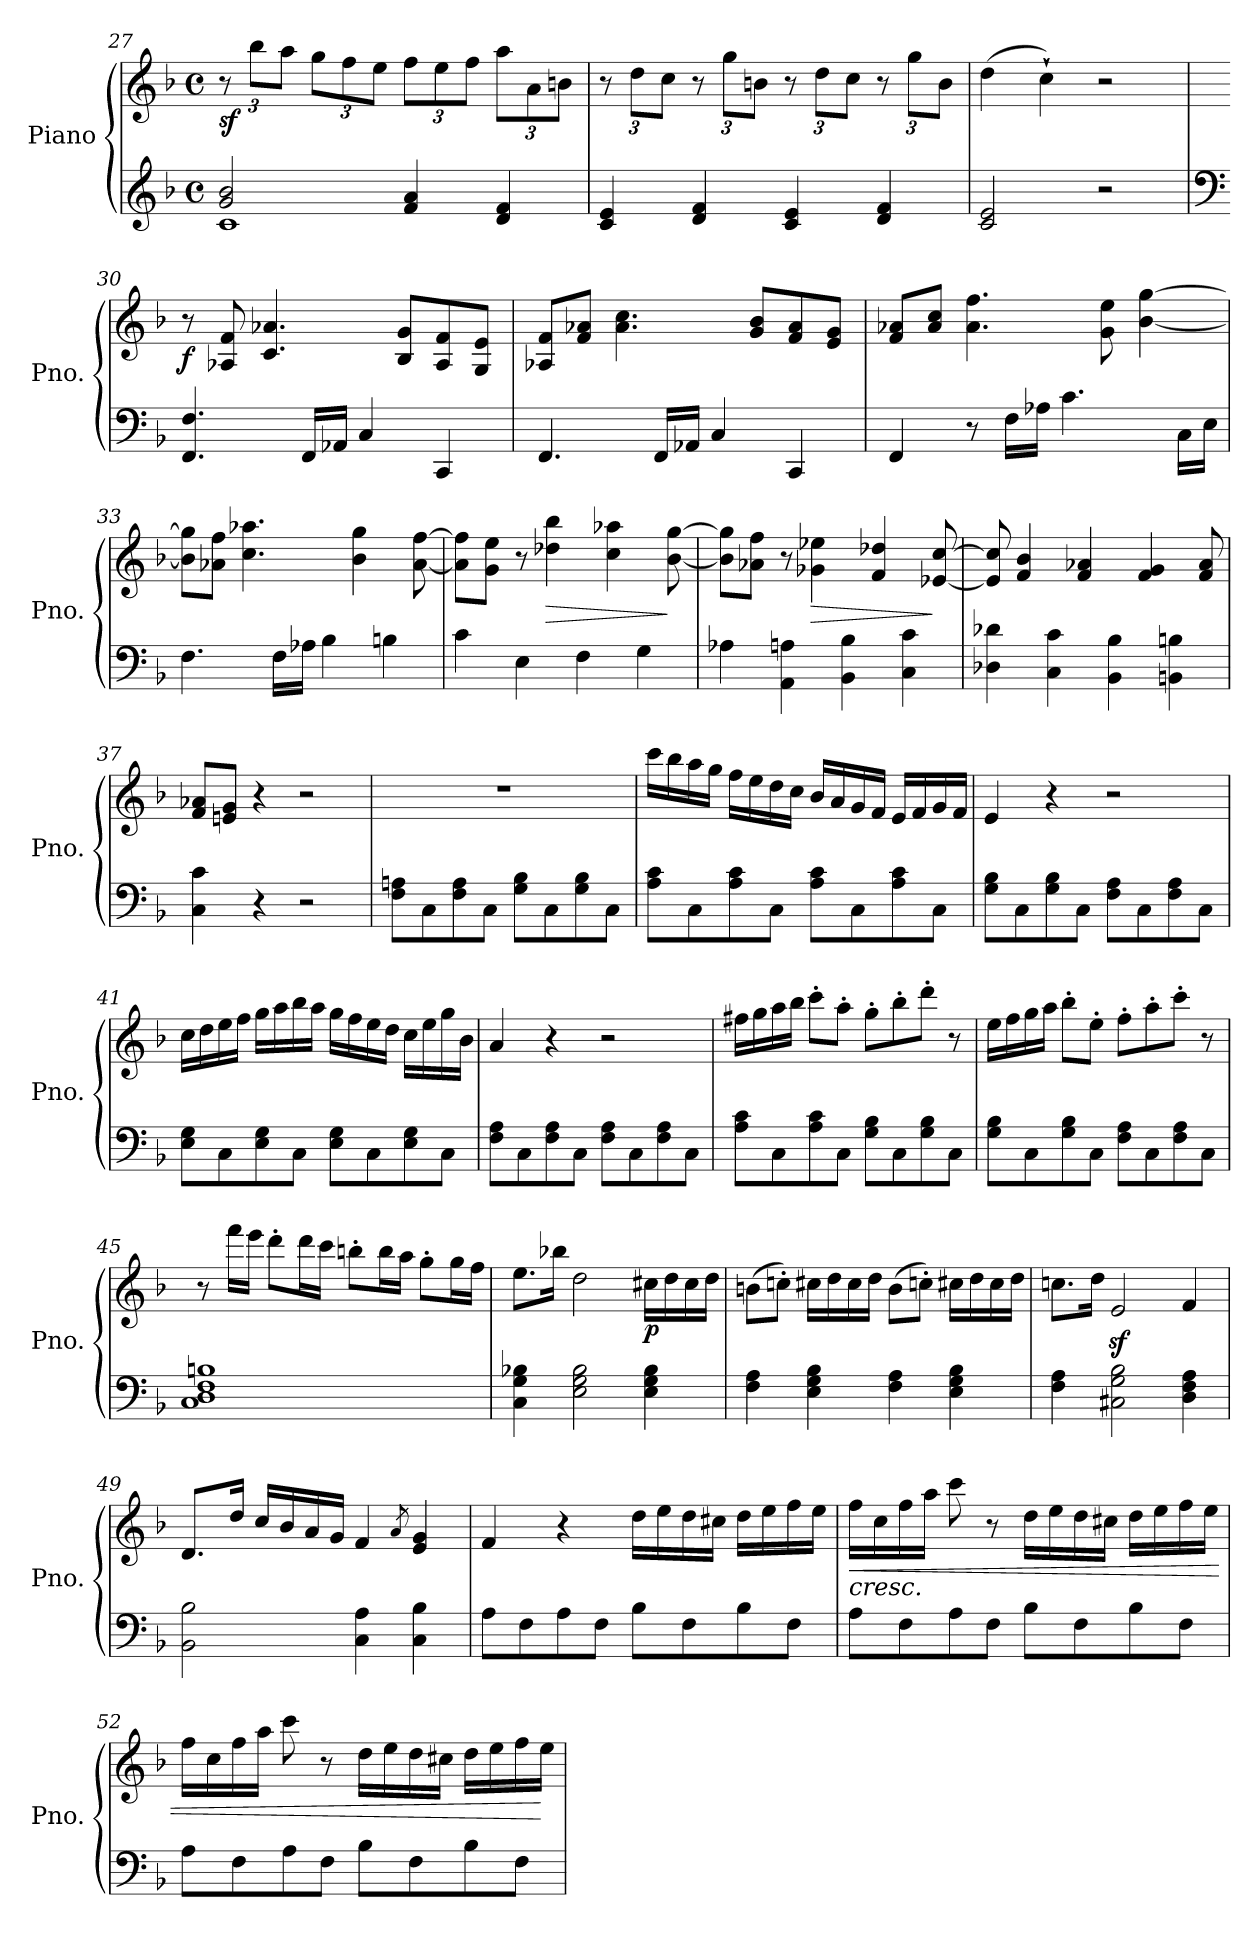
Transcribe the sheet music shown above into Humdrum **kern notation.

**kern	**kern	**dynam
*part1	*part1	*part1
*staff2	*staff1	*staff1/2
*I"Piano	*	*
*I'Pno.	*	*
!!LO:LB:g=z
*clefG2	*clefG2	*
*k[b-]	*k[b-]	*
*F:	*F:	*
*M4/4	*M4/4	*
*met(c)	*met(c)	*
=27	=27	=27
*^	*	*
*	*	*Xbrackettup	*
!	!	!	!LO:DY:b
2g/ 2b-/	1c	12r	sf
.	.	12bb-\L	.
.	.	12aa\J	.
.	.	12gg\L	.
.	.	12ff\	.
.	.	12ee\J	.
4f/ 4a/	.	12ff\L	.
.	.	12ee\	.
.	.	12ff\J	.
4d/ 4f/	.	12aa\L	.
.	.	12a\	.
.	.	12bn\J	.
*v	*v	*	*
=28	=28	=28
4c/ 4e/	12r	.
.	12dd\L	.
.	12cc\J	.
4d/ 4f/	12r	.
.	12gg\L	.
.	12bn\J	.
4c/ 4e/	12r	.
.	12dd\L	.
.	12cc\J	.
4d/ 4f/	12r	.
.	12gg\L	.
.	12b\J	.
=29	=29	=29
2c/ 2e/	(4dd\	.
.	4cc`\)	.
2r	2r	.
=30	=30	=30
*clefF4	*	*
!	!	!LO:DY:b
4.FF/ 4.F/	8r	f
.	8A-X/ 8f/	.
.	4.c/ 4.a-X/	.
16FF/LL	.	.
16AA-X/JJ	.	.
4C/	.	.
.	8B-/ 8g/L	.
4CC/	8A-/ 8f/	.
.	8G/ 8e/J	.
!!LO:PB:g=z
=31	=31	=31
4.FF/	8A-X/ 8f/L	.
.	8f/ 8a-X/J	.
.	4.a-\ 4.cc\	.
16FF/LL	.	.
16AA-X/JJ	.	.
4C/	.	.
.	8g/ 8b-/L	.
4CC/	8f/ 8a-/	.
.	8e/ 8g/J	.
=32	=32	=32
4FF/	8f/ 8a-X/L	.
.	8a-/ 8cc/J	.
8r	4.a-\ 4.ff\	.
16F\LL	.	.
16A-X\JJ	.	.
4.c\	.	.
.	8g\ 8ee\	.
.	[4b-\ [4gg\	.
16C\LL	.	.
16E\JJ	.	.
=33	=33	=33
4.F\	8b-\] 8gg\]L	.
.	8a-X\ 8ff\J	.
.	4.cc\ 4.aa-X\	.
16F\LL	.	.
16A-X\JJ	.	.
4B-\	.	.
.	4b-\ 4gg\	.
4Bn\	.	.
.	[8a-\ [8ff\	.
=34	=34	=34
4c\	8a-\] 8ff\]L	.
.	8g\ 8ee\J	.
4E\	8r	.
!	!	!LO:HP:b
.	4dd-X\ 4bb-\	>
4F\	.	.
.	4cc\ 4aa-X\	.
4G\	.	.
.	[8b-\ [8gg\	]
!!LO:LB:g=z
=35	=35	=35
4A-X\	8b-\] 8gg\]L	.
.	8a-X\ 8ff\J	.
4AA\ 4An\	8r	.
!	!	!LO:HP:b
.	4g-X\ 4ee-X\	>
4BB-\ 4B-\	.	.
.	4f/ 4dd-X/	.
4C\ 4c\	.	.
.	[8e-X/ [8cc/	]
=36	=36	=36
4D-X\ 4d-X\	8e-/] 8cc/]	.
.	4f/ 4b-/	.
4C\ 4c\	.	.
.	4f/ 4a-X/	.
4BB-\ 4B-\	.	.
.	4f/ 4g/	.
4BBn\ 4Bn\	.	.
.	8f/ 8a-/	.
=37	=37	=37
4C\ 4c\	8f/ 8a-X/L	.
.	8en/ 8g/J	.
4r	4r	.
2r	2r	.
=38	=38	=38
8F\ 8An\L	1r	.
8C\	.	.
8F\ 8A\	.	.
8C\J	.	.
8G\ 8B-\L	.	.
8C\	.	.
8G\ 8B-\	.	.
8C\J	.	.
!!LO:LB:g=z
=39	=39	=39
8A\ 8c\L	16ccc\LL	.
.	16bb-\	.
8C\	16aa\	.
.	16gg\JJ	.
8A\ 8c\	16ff\LL	.
.	16ee\	.
8C\J	16dd\	.
.	16cc\JJ	.
8A\ 8c\L	16b-/LL	.
.	16a/	.
8C\	16g/	.
.	16f/JJ	.
8A\ 8c\	16e/LL	.
.	16f/	.
8C\J	16g/	.
.	16f/JJ	.
=40	=40	=40
8G\ 8B-\L	4e/	.
8C\	.	.
8G\ 8B-\	4r	.
8C\J	.	.
8F\ 8A\L	2r	.
8C\	.	.
8F\ 8A\	.	.
8C\J	.	.
=41	=41	=41
8E\ 8G\L	16cc\LL	.
.	16dd\	.
8C\	16ee\	.
.	16ff\JJ	.
8E\ 8G\	16gg\LL	.
.	16aa\	.
8C\J	16bb-\	.
.	16aa\JJ	.
8E\ 8G\L	16gg\LL	.
.	16ff\	.
8C\	16ee\	.
.	16dd\JJ	.
8E\ 8G\	16cc\LL	.
.	16ee\	.
8C\J	16gg\	.
.	16b-\JJ	.
!!LO:LB:g=z
=42	=42	=42
8F\ 8A\L	4a/	.
8C\	.	.
8F\ 8A\	4r	.
8C\J	.	.
8F\ 8A\L	2r	.
8C\	.	.
8F\ 8A\	.	.
8C\J	.	.
=43	=43	=43
8A\ 8c\L	16ff#X\LL	.
.	16gg\	.
8C\	16aa\	.
.	16bb-\JJ	.
8A\ 8c\	8ccc'\L	.
8C\J	8aa'\J	.
8G\ 8B-\L	8gg'\L	.
8C\	8bb-'\	.
8G\ 8B-\	8ddd'\J	.
8C\J	8r	.
=44	=44	=44
8G\ 8B-\L	16ee\LL	.
.	16ff\	.
8C\	16gg\	.
.	16aa\JJ	.
8G\ 8B-\	8bb-'\L	.
8C\J	8ee'\J	.
8F\ 8A\L	8ff'\L	.
8C\	8aa'\	.
8F\ 8A\	8ccc'\J	.
8C\J	8r	.
=45	=45	=45
1C 1D 1F 1Bn	8r	.
.	16fff\LL	.
.	16eee\JJ	.
.	8ddd'\L	.
.	16ddd\L	.
.	16ccc\JJ	.
.	8bbn'\L	.
.	16bb\L	.
.	16aa\JJ	.
.	8gg'\L	.
.	16gg\L	.
.	16ff\JJ	.
!!LO:LB:g=z
=46	=46	=46
4C\ 4G\ 4B-X\	8.ee\L	.
.	16bb-X\Jk	.
2E\ 2G\ 2B-\	2dd\	.
!	!	!LO:DY:b
4E\ 4G\ 4B-\	16cc#X\LL	p
.	16dd\	.
.	16cc#\	.
.	16dd\JJ	.
=47	=47	=47
4F\ 4A\	(8bn\L	.
.	8ccn'\J)	.
4E\ 4G\ 4B-\	16cc#X\LL	.
.	16dd\	.
.	16cc#\	.
.	16dd\JJ	.
4F\ 4A\	(8b\L	.
.	8ccn'\J)	.
4E\ 4G\ 4B-\	16cc#X\LL	.
.	16dd\	.
.	16cc#\	.
.	16dd\JJ	.
=48	=48	=48
4F\ 4A\	8.ccn\L	.
.	16dd\Jk	.
2C#X\ 2G\ 2B-\	2ez</	.
4D\ 4F\ 4A\	4f/	.
=49	=49	=49
2BB-\ 2B-\	8.d/L	.
.	16dd/Jk	.
.	16cc/LL	.
.	16b-/	.
.	16a/	.
.	16g/JJ	.
4C\ 4A\	4f/	.
.	8qa/	.
4C\ 4B-\	4e/ 4g/	.
!!LO:LB:g=z
=50	=50	=50
8A\L	4f/	.
8F\	.	.
8A\	4r	.
8F\J	.	.
8B-\L	16dd\LL	.
.	16ee\	.
8F\	16dd\	.
.	16cc#X\JJ	.
8B-\	16dd\LL	.
.	16ee\	.
8F\J	16ff\	.
.	16ee\JJ	.
=51	=51	=51
!	!LO:TX:b:i:t=cresc.	!
!	!	!LO:HP:b
8A\L	16ff\LL	<
.	16cc\	.
8F\	16ff\	.
.	16aa\JJ	.
8A\	8ccc\	.
8F\J	8r	.
8B-\L	16dd\LL	.
.	16ee\	.
8F\	16dd\	.
.	16cc#X\JJ	.
8B-\	16dd\LL	.
.	16ee\	.
8F\J	16ff\	.
.	16ee\JJ	.
=52	=52	=52
8A\L	16ff\LL	.
.	16cc\	.
8F\	16ff\	.
.	16aa\JJ	.
8A\	8ccc\	.
8F\J	8r	.
8B-\L	16dd\LL	.
.	16ee\	.
8F\	16dd\	.
.	16cc#X\JJ	.
8B-\	16dd\LL	.
.	16ee\	.
8F\J	16ff\	.
.	16ee\JJ	[
=	=	=
*-	*-	*-
